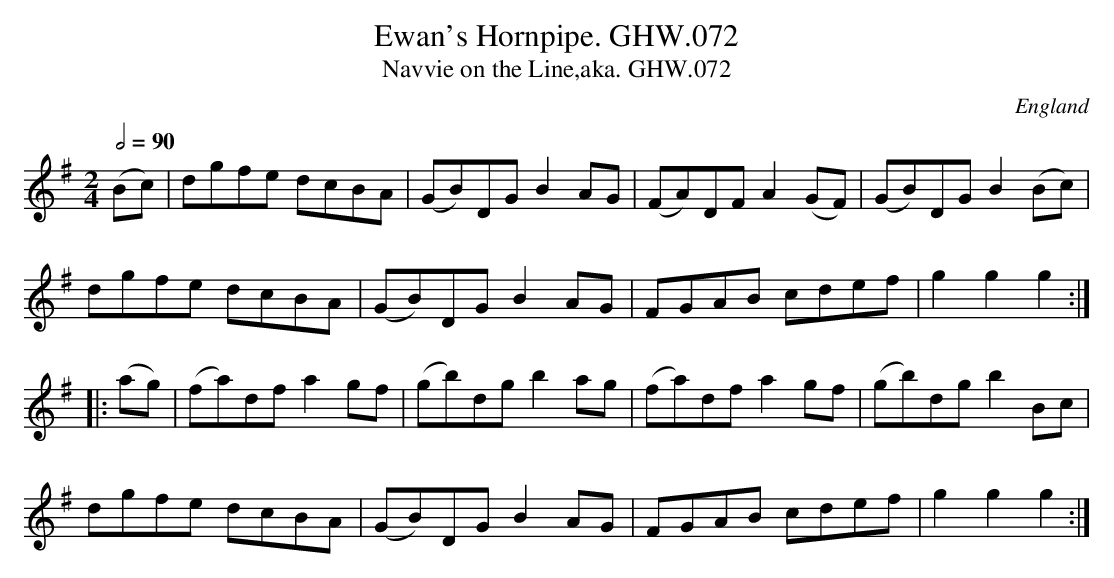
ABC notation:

X:1
T:Ewan's Hornpipe. GHW.072
T:Navvie on the Line,aka. GHW.072
M:2/4
L:1/8
Q:1/2=90
O:England
K:G
(Bc)|dgfe dcBA|(GB)DG B2 AG|(FA)DF A2 (GF)|(GB)DG B2 (Bc)|!
dgfe dcBA|(GB)DG B2 AG|FGAB cdef|g2g2g2:|!
|:(ag)|(fa)df a2 gf|(gb)dg b2 ag|(fa)df a2 gf|(gb)dg b2 Bc|!
dgfe dcBA|(GB)DG B2 AG|FGAB cdef|g2g2g2:|
